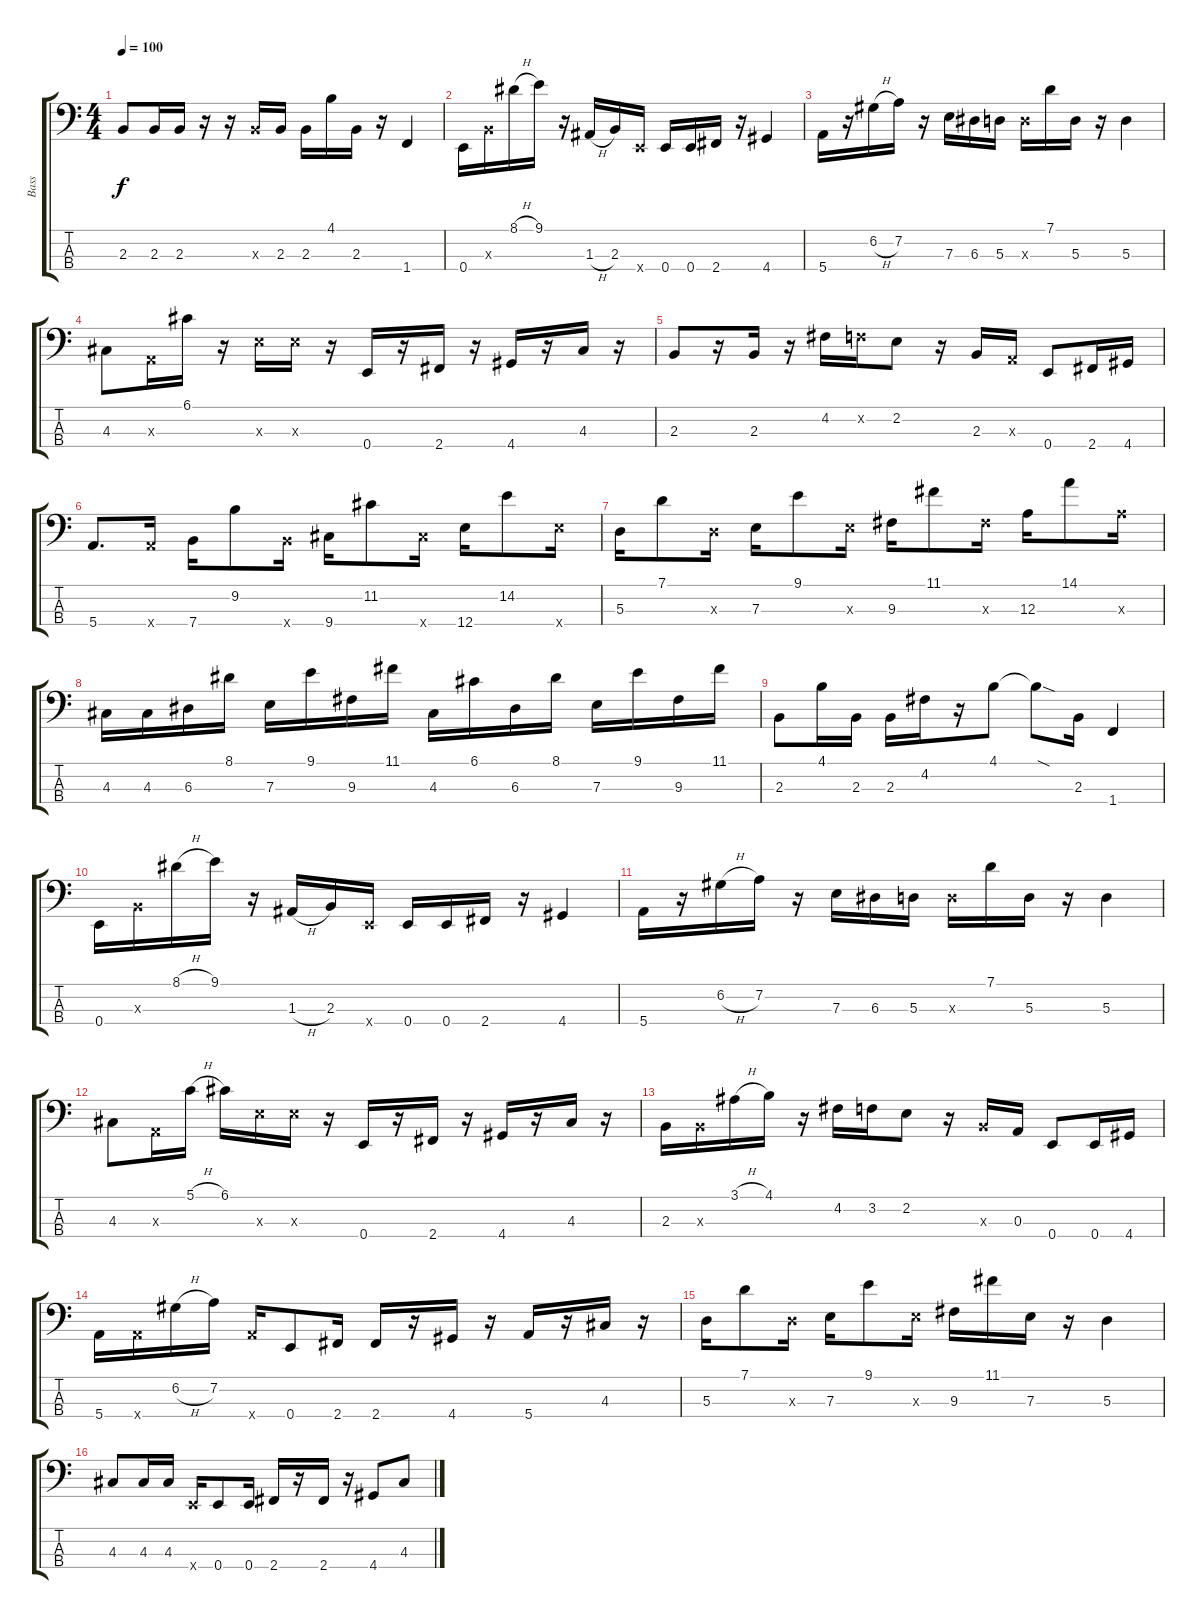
\track ("Bass" "Bass") {instrument slapbass1}
\staff {score tabs}
\tuning (G2 D2 A1 E1) {hide}
\ts (4 4)
\tempo 100
\clef f4
\ks c
2.3.8{dy f} 2.3.16 2.3.16 r.16 r.16 2.3{x}.16 2.3.16 2.3.16 4.1.16 2.3.16 r.16 1.4.4 |
0.4.16 2.3{x}.16 8.1{h}.16 9.1.16 r.16 1.3{h}.16 2.3.16 0.4{x}.16 0.4.16 0.4.16 2.4.16 r.16 4.4.4 |
5.4.16 r.16 6.2{h}.16 7.2.16 r.16 7.3.16 6.3.16 5.3.16 5.3{x}.16 7.1.16 5.3.16 r.16 5.3.4 |
4.3.8 0.3{x}.16 6.1.16 r.16 7.3{x}.16 7.3{x}.16 r.16 0.4.16 r.16 2.4.16 r.16 4.4.16 r.16 4.3.16 r.16 |
2.3.8 r.16 2.3.16 r.16 4.2.16 3.2{x}.16 2.2.8 r.16 2.3.16 0.3{x}.16 0.4.8 2.4.16 4.4.16 |
5.4.8{d} 5.4{x}.16 7.4.16 9.2.8 7.4{x}.16 9.4.16 11.2.8 9.4{x}.16 12.4.16 14.2.8 12.4{x}.16 |
5.3.16 7.1.8 5.3{x}.16 7.3.16 9.1.8 7.3{x}.16 9.3.16 11.1.8 9.3{x}.16 12.3.16 14.1.8 12.3{x}.16 |
4.3.16 4.3.16 6.3.16 8.1.16 7.3.16 9.1.16 9.3.16 11.1.16 4.3.16 6.1.16 6.3.16 8.1.16 7.3.16 9.1.16 9.3.16 11.1.16 |
2.3.8 4.1.16 2.3.16 2.3.16 4.2.16 r.16 4.1.8 4.1{sod t}.8 2.3.16 1.4.4 |
0.4.16 2.3{x}.16 8.1{h}.16 9.1.16 r.16 1.3{h}.16 2.3.16 0.4{x}.16 0.4.16 0.4.16 2.4.16 r.16 4.4.4 |
5.4.16 r.16 6.2{h}.16 7.2.16 r.16 7.3.16 6.3.16 5.3.16 5.3{x}.16 7.1.16 5.3.16 r.16 5.3.4 |
4.3.8 0.3{x}.16 5.1{h}.16 6.1.16 7.3{x}.16 7.3{x}.16 r.16 0.4.16 r.16 2.4.16 r.16 4.4.16 r.16 4.3.16 r.16 |
2.3.16 2.3{x}.16 3.1{h}.16 4.1.16 r.16 4.2.16 3.2.16 2.2.8 r.16 2.3{x}.16 0.3.16 0.4.8 0.4.16 4.4.16 |
5.4.16 5.4{x}.16 6.2{h}.16 7.2.16 5.4{x}.16 0.4.8 2.4.16 2.4.16 r.16 4.4.16 r.16 5.4.16 r.16 4.3.16 r.16 |
5.3.16 7.1.8 5.3{x}.16 7.3.16 9.1.8 7.3{x}.16 9.3.16 11.1.16 7.3.16 r.16 5.3.4 |
4.3.8 4.3.16 4.3.16 0.4{x}.16 0.4.8 0.4.16 2.4.16 r.16 2.4.16 r.16 4.4.8 4.3.8
